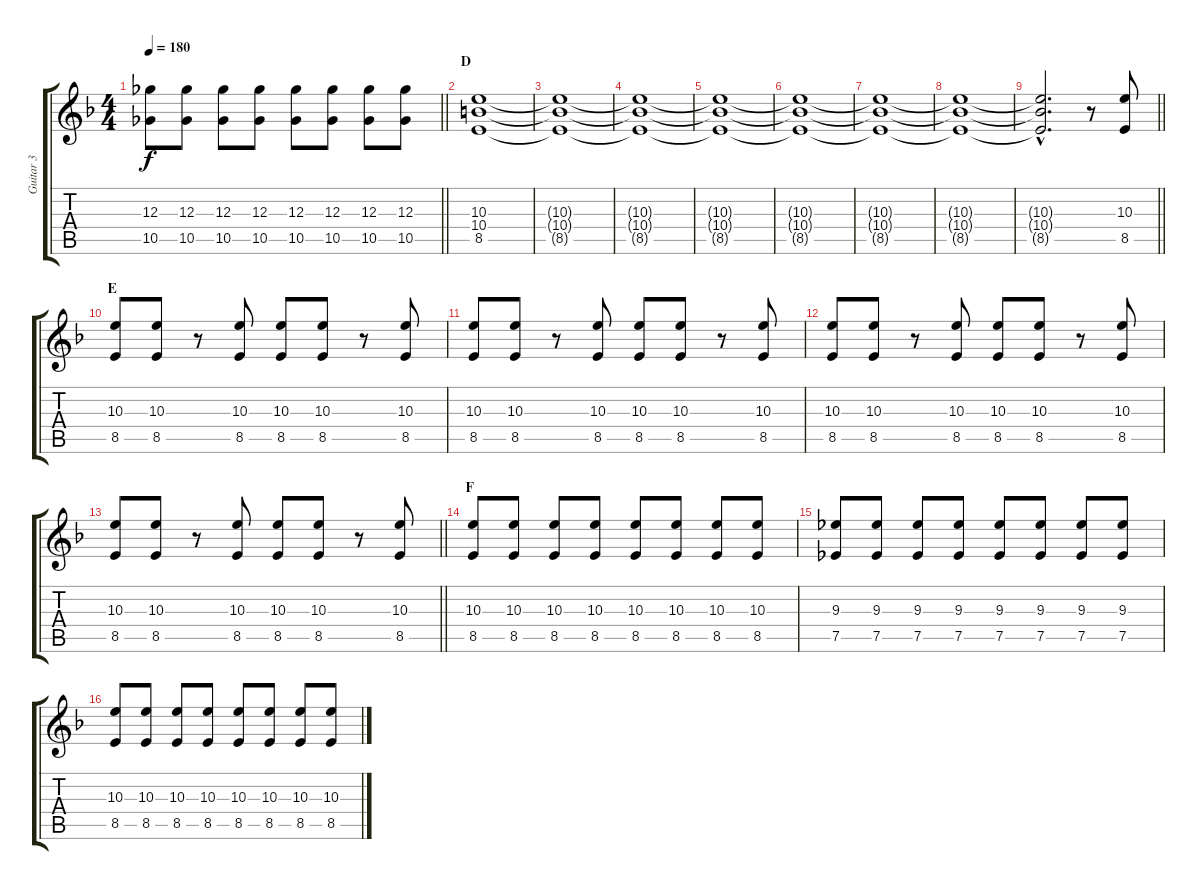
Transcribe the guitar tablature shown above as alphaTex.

\track ("Guitar 3" "Guitar 3") {instrument distortionguitar}
\staff {score tabs}
\tuning (Eb4 Bb3 Gb3 Db3 Ab2 Eb2) {hide}
\ts (4 4)
\tempo 180
\clef g2
\barLineRight lightlight
\ks dminor
(12.3 10.5).8{dy f} (12.3 10.5).8 (12.3 10.5).8 (12.3 10.5).8 (12.3 10.5).8 (12.3 10.5).8 (12.3 10.5).8 (12.3 10.5).8 |
\section ("" "D")
(10.3 10.4 8.5).1 |
(10.3{t} 10.4{t} 8.5{t}).1 |
(10.3{t} 10.4{t} 8.5{t}).1 |
(10.3{t} 10.4{t} 8.5{t}).1 |
(10.3{t} 10.4{t} 8.5{t}).1 |
(10.3{t} 10.4{t} 8.5{t}).1 |
(10.3{t} 10.4{t} 8.5{t}).1 |
\barLineRight lightlight
(10.3{hac t} 10.4{hac t} 8.5{hac t}).2{d} r.8 (10.3 8.5).8 |
\section ("" "E")
(10.3 8.5).8 (10.3 8.5).8 r.8 (10.3 8.5).8 (10.3 8.5).8 (10.3 8.5).8 r.8 (10.3 8.5).8 |
(10.3 8.5).8 (10.3 8.5).8 r.8 (10.3 8.5).8 (10.3 8.5).8 (10.3 8.5).8 r.8 (10.3 8.5).8 |
(10.3 8.5).8 (10.3 8.5).8 r.8 (10.3 8.5).8 (10.3 8.5).8 (10.3 8.5).8 r.8 (10.3 8.5).8 |
\barLineRight lightlight
(10.3 8.5).8 (10.3 8.5).8 r.8 (10.3 8.5).8 (10.3 8.5).8 (10.3 8.5).8 r.8 (10.3 8.5).8 |
\section ("" "F")
(10.3 8.5).8 (10.3 8.5).8 (10.3 8.5).8 (10.3 8.5).8 (10.3 8.5).8 (10.3 8.5).8 (10.3 8.5).8 (10.3 8.5).8 |
(9.3 7.5).8 (9.3 7.5).8 (9.3 7.5).8 (9.3 7.5).8 (9.3 7.5).8 (9.3 7.5).8 (9.3 7.5).8 (9.3 7.5).8 |
(10.3 8.5).8 (10.3 8.5).8 (10.3 8.5).8 (10.3 8.5).8 (10.3 8.5).8 (10.3 8.5).8 (10.3 8.5).8 (10.3 8.5).8
